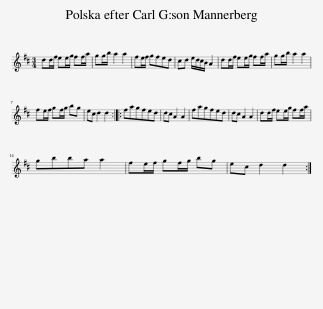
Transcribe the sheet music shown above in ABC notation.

X:1
L:1/8
M:3/4
I:linebreak $
K:D
V:1 treble
V:1
 dd/f/ ee/g/ ff/a/ | gg/b/ a2 a2 | fe/f/ gfed | cd e/d/c/B/ A2 | dd/f/ ee/g/ ff/a/ | %5
 gg/b/ a2 a2 |$ fe/f/ gf/g/ bg | ec d2 d2 :: fagfed | dc A2 A2 | %10
 fagfed | dc A2 A2 | dd/f/ ee/g/ ff/a/ |$ gbba a2 | fe/f/ gf/g/ bg | %15
 ec d2 d2 :| %16
